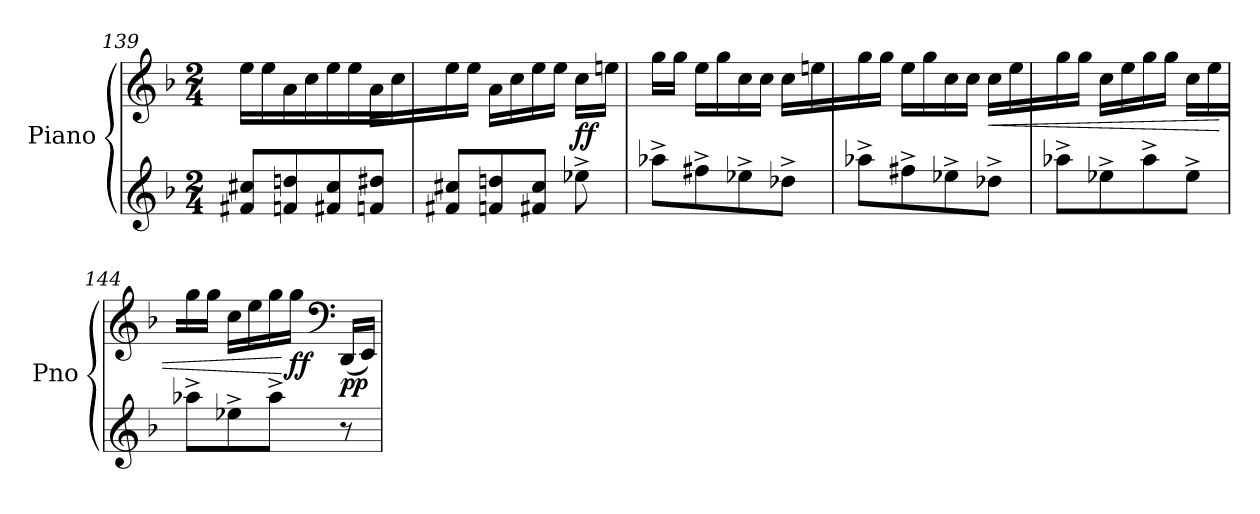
**kern	**kern	**dynam
*part1	*part1	*part1
*staff2	*staff1	*staff1/2
*I"Piano	*	*
*I'Pno	*	*
*clefG2	*clefG2	*
*k[b-]	*k[b-]	*
*M2/4	*M2/4	*
=139	=139	=139
8f#X/ 8cc#X/L	16ee\	.
.	16ee\JJ	.
8fn/ 8ddn/	16a\LL	.
.	16cc\	.
8f#X/ 8cc#/	16ee\	.
.	16ee\JJ	.
8fn/ 8dd#X/J	16a\LL	.
.	16cc\	.
=140	=140	=140
8f#X/ 8cc#X/L	16ee\	.
.	16ee\JJ	.
8fn/ 8ddn/	16a\LL	.
.	16cc\	.
8f#X/ 8cc#/J	16ee\	.
.	16ee\JJ	.
!	!	!LO:DY:b
8ee-X^\	16cc\LL	ff
.	16een\JJ	.
!!LO:LB:g=z
=141	=141	=141
8aa-X^\L	16gg\LL	.
.	16gg\JJ	.
8ff#X^\	16ee\LL	.
.	16gg\	.
8ee-X^\	16cc\	.
.	16cc\JJ	.
8dd-X^\J	16cc\LL	.
.	16een\	.
=142	=142	=142
8aa-X^\L	16gg\	.
.	16gg\JJ	.
8ff#X^\	16ee\LL	.
.	16gg\	.
8ee-X^\	16cc\	.
.	16cc\JJ	.
!	!	!LO:HP:b
8dd-X^\J	16cc\LL	<
.	16ee\	.
=143	=143	=143
8aa-X^\L	16gg\	.
.	16gg\JJ	.
8ee-X^\	16cc\LL	.
.	16ee\	.
8aa-^\	16gg\	.
.	16gg\JJ	.
8ee-^\J	16cc\LL	.
.	16ee\	.
=144	=144	=144
8aa-X^\L	16gg\	.
.	16gg\JJ	.
8ee-X^\	16cc\LL	.
.	16ee\	.
8aa-^\J	16gg\	.
!	!	!LO:DY:n=1:b
.	16gg\JJ	[ ff
*	*clefF4	*
!	!	!LO:DY:n=2:b
8r	(16DD/LL	pp
.	16EE/JJ)	.
=	=	=
*-	*-	*-
